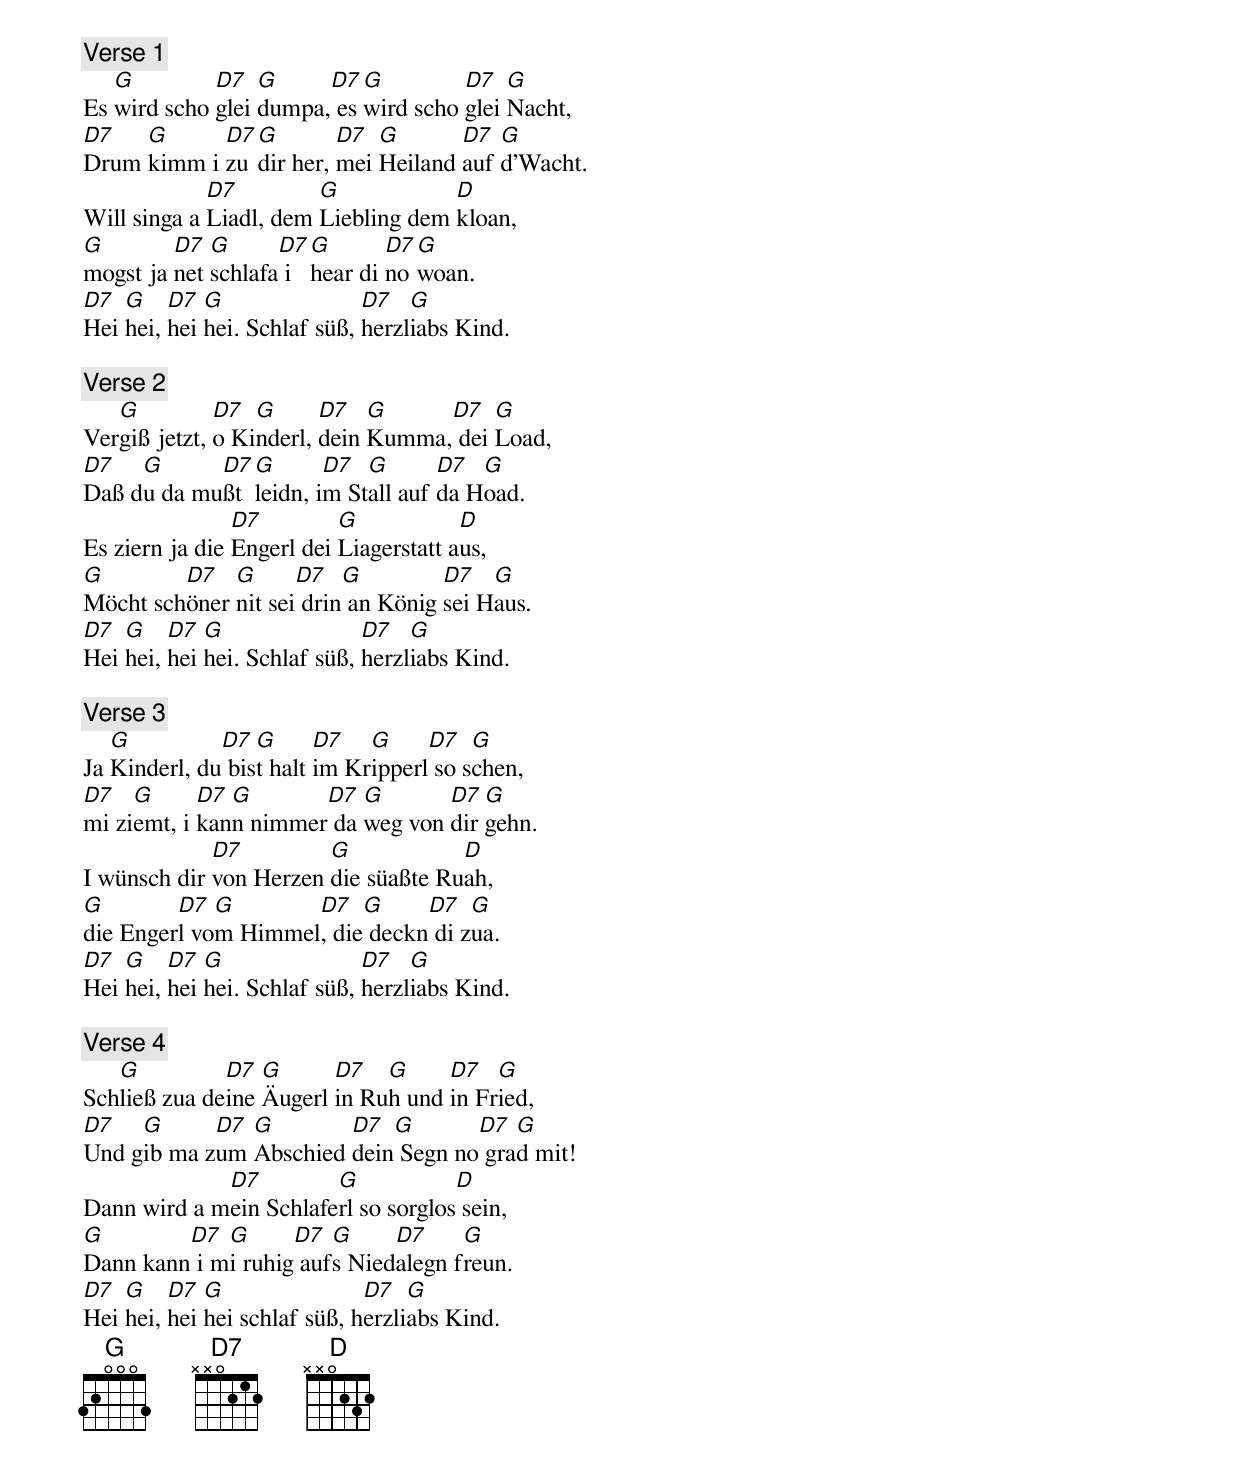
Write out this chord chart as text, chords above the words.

[Verse 1]
   G         D7   G     D7  G         D7   G
Es wird scho glei dumpa, es wird scho glei Nacht,
D7   G      D7 G        D7  G       D7  G
Drum kimm i zu dir her, mei Heiland auf d’Wacht.
             D7         G            D
Will singa a Liadl, dem Liebling dem kloan,
G        D7  G      D7 G       D7 G
mogst ja net schlafa i hear di no woan.
D7  G    D7  G                D7   G
Hei hei, hei hei. Schlaf süß, herzliabs Kind.

[Verse 2]
   G          D7  G      D7   G     D7   G
Vergiß jetzt, o Kinderl, dein Kumma, dei Load,
D7   G      D7 G       D7  G       D7  G
Daß du da mußt leidn, im Stall auf da Hoad.
                D7         G            D
Es ziern ja die Engerl dei Liagerstatt aus,
G        D7   G      D7   G         D7   G
Möcht schöner nit sei drin an König sei Haus.
D7  G    D7  G                D7   G
Hei hei, hei hei. Schlaf süß, herzliabs Kind.

[Verse 3]
   G          D7  G      D7   G     D7   G
Ja Kinderl, du bist halt im Kripperl so schen,
D7   G      D7 G       D7  G       D7  G
mi ziemt, i kann nimmer da weg von dir gehn.
             D7         G            D
I wünsch dir von Herzen die süaßte Ruah,
G        D7  G       D7   G     D7   G
die Engerl vom Himmel, die deckn di zua.
D7  G    D7  G                D7   G
Hei hei, hei hei. Schlaf süß, herzliabs Kind.

[Verse 4]
   G          D7  G      D7   G     D7   G
Schließ zua deine Äugerl in Ruh und in Fried,
D7   G      D7 G        D7  G       D7  G
Und gib ma zum Abschied dein Segn no grad mit!
             D7         G            D
Dann wird a mein Schlaferl so sorglos sein,
G        D7  G      D7  G     D7     G
Dann kann i mi ruhig aufs Niedalegn freun.
D7  G    D7  G                D7   G
Hei hei, hei hei schlaf süß, herzliabs Kind.
